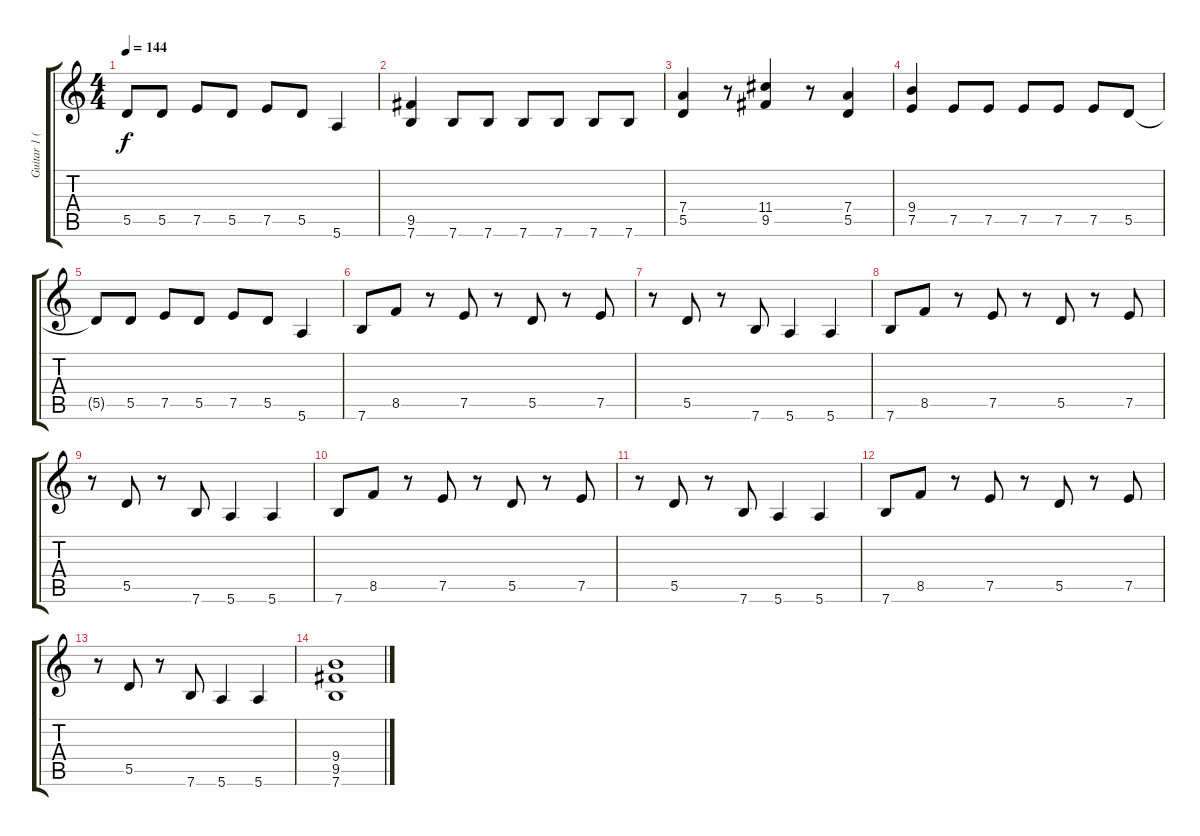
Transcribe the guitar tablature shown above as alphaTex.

\track ("Guitar 1 (Saboter)" "Guitar 1 (") {instrument overdrivenguitar}
\staff {score tabs}
\tuning (E4 B3 G3 D3 A2 E2) {hide}
\ts (4 4)
\tempo 144
\clef g2
\ks c
5.5{t}.8{dy f} 5.5.8 7.5.8 5.5.8 7.5.8 5.5.8 5.6.4 |
(9.5 7.6).4 7.6.8 7.6.8 7.6.8 7.6.8 7.6.8 7.6.8 |
(7.4 5.5).4 r.8 (11.4 9.5).4 r.8 (7.4 5.5).4 |
(9.4 7.5).4 7.5.8 7.5.8 7.5.8 7.5.8 7.5.8 5.5.8 |
5.5{t}.8 5.5.8 7.5.8 5.5.8 7.5.8 5.5.8 5.6.4 |
7.6.8 8.5.8 r.8 7.5.8 r.8 5.5.8 r.8 7.5.8 |
r.8 5.5.8 r.8 7.6.8 5.6.4 5.6.4 |
7.6.8 8.5.8 r.8 7.5.8 r.8 5.5.8 r.8 7.5.8 |
r.8 5.5.8 r.8 7.6.8 5.6.4 5.6.4 |
7.6.8 8.5.8 r.8 7.5.8 r.8 5.5.8 r.8 7.5.8 |
r.8 5.5.8 r.8 7.6.8 5.6.4 5.6.4 |
7.6.8 8.5.8 r.8 7.5.8 r.8 5.5.8 r.8 7.5.8 |
r.8 5.5.8 r.8 7.6.8 5.6.4 5.6.4 |
(9.4 9.5 7.6).1
